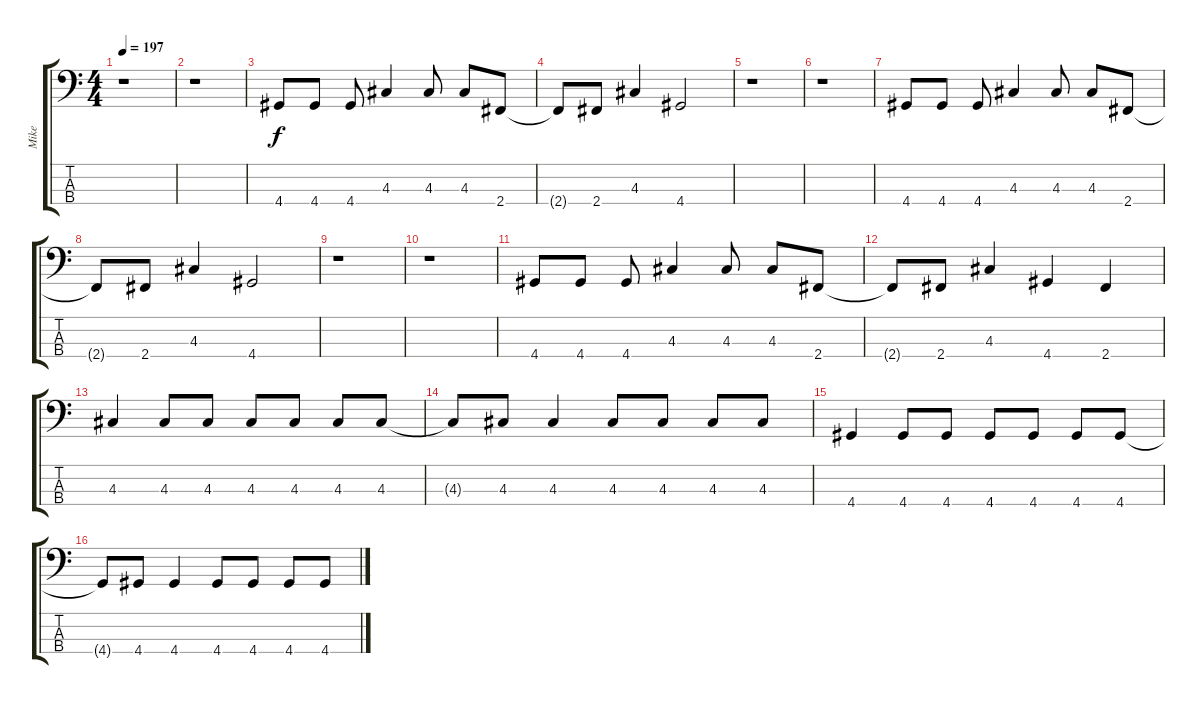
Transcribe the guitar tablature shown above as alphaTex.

\track ("Mike" "Mike") {instrument electricbasspick}
\staff {score tabs}
\tuning (G2 D2 A1 E1) {hide}
\ts (4 4)
\tempo 197
\clef f4
\ks c
r.1{dy f} |
r.1 |
4.4.8 4.4.8 4.4.8 4.3.4 4.3.8 4.3.8 2.4.8 |
2.4{t}.8 2.4.8 4.3.4 4.4.2 |
r.1 |
r.1 |
4.4.8 4.4.8 4.4.8 4.3.4 4.3.8 4.3.8 2.4.8 |
2.4{t}.8 2.4.8 4.3.4 4.4.2 |
r.1 |
r.1 |
4.4.8 4.4.8 4.4.8 4.3.4 4.3.8 4.3.8 2.4.8 |
2.4{t}.8 2.4.8 4.3.4 4.4.4 2.4.4 |
4.3.4 4.3.8 4.3.8 4.3.8 4.3.8 4.3.8 4.3.8 |
4.3{t}.8 4.3.8 4.3.4 4.3.8 4.3.8 4.3.8 4.3.8 |
4.4.4 4.4.8 4.4.8 4.4.8 4.4.8 4.4.8 4.4.8 |
4.4{t}.8 4.4.8 4.4.4 4.4.8 4.4.8 4.4.8 4.4.8
